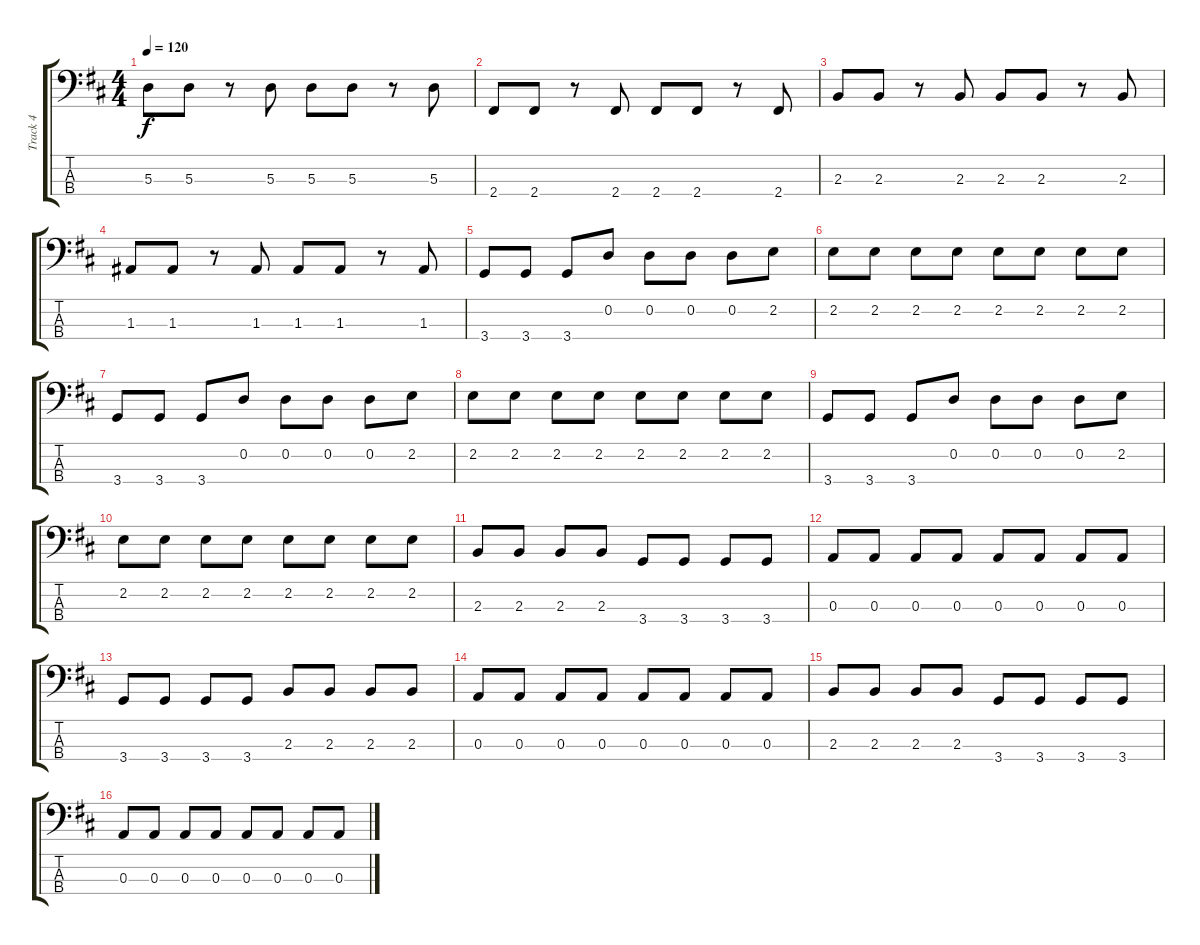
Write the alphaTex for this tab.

\track ("Track 4" "Track 4") {instrument electricbassfinger}
\staff {score tabs}
\tuning (G2 D2 A1 E1) {hide}
\ts (4 4)
\tempo 120
\clef f4
\ks d
5.3.8{dy f} 5.3.8 r.8 5.3.8 5.3.8 5.3.8 r.8 5.3.8 |
2.4.8 2.4.8 r.8 2.4.8 2.4.8 2.4.8 r.8 2.4.8 |
2.3.8 2.3.8 r.8 2.3.8 2.3.8 2.3.8 r.8 2.3.8 |
1.3.8 1.3.8 r.8 1.3.8 1.3.8 1.3.8 r.8 1.3.8 |
3.4.8 3.4.8 3.4.8 0.2.8 0.2.8 0.2.8 0.2.8 2.2.8 |
2.2.8 2.2.8 2.2.8 2.2.8 2.2.8 2.2.8 2.2.8 2.2.8 |
3.4.8 3.4.8 3.4.8 0.2.8 0.2.8 0.2.8 0.2.8 2.2.8 |
2.2.8 2.2.8 2.2.8 2.2.8 2.2.8 2.2.8 2.2.8 2.2.8 |
3.4.8 3.4.8 3.4.8 0.2.8 0.2.8 0.2.8 0.2.8 2.2.8 |
2.2.8 2.2.8 2.2.8 2.2.8 2.2.8 2.2.8 2.2.8 2.2.8 |
2.3.8 2.3.8 2.3.8 2.3.8 3.4.8 3.4.8 3.4.8 3.4.8 |
0.3.8 0.3.8 0.3.8 0.3.8 0.3.8 0.3.8 0.3.8 0.3.8 |
3.4.8 3.4.8 3.4.8 3.4.8 2.3.8 2.3.8 2.3.8 2.3.8 |
0.3.8 0.3.8 0.3.8 0.3.8 0.3.8 0.3.8 0.3.8 0.3.8 |
2.3.8 2.3.8 2.3.8 2.3.8 3.4.8 3.4.8 3.4.8 3.4.8 |
0.3.8 0.3.8 0.3.8 0.3.8 0.3.8 0.3.8 0.3.8 0.3.8
